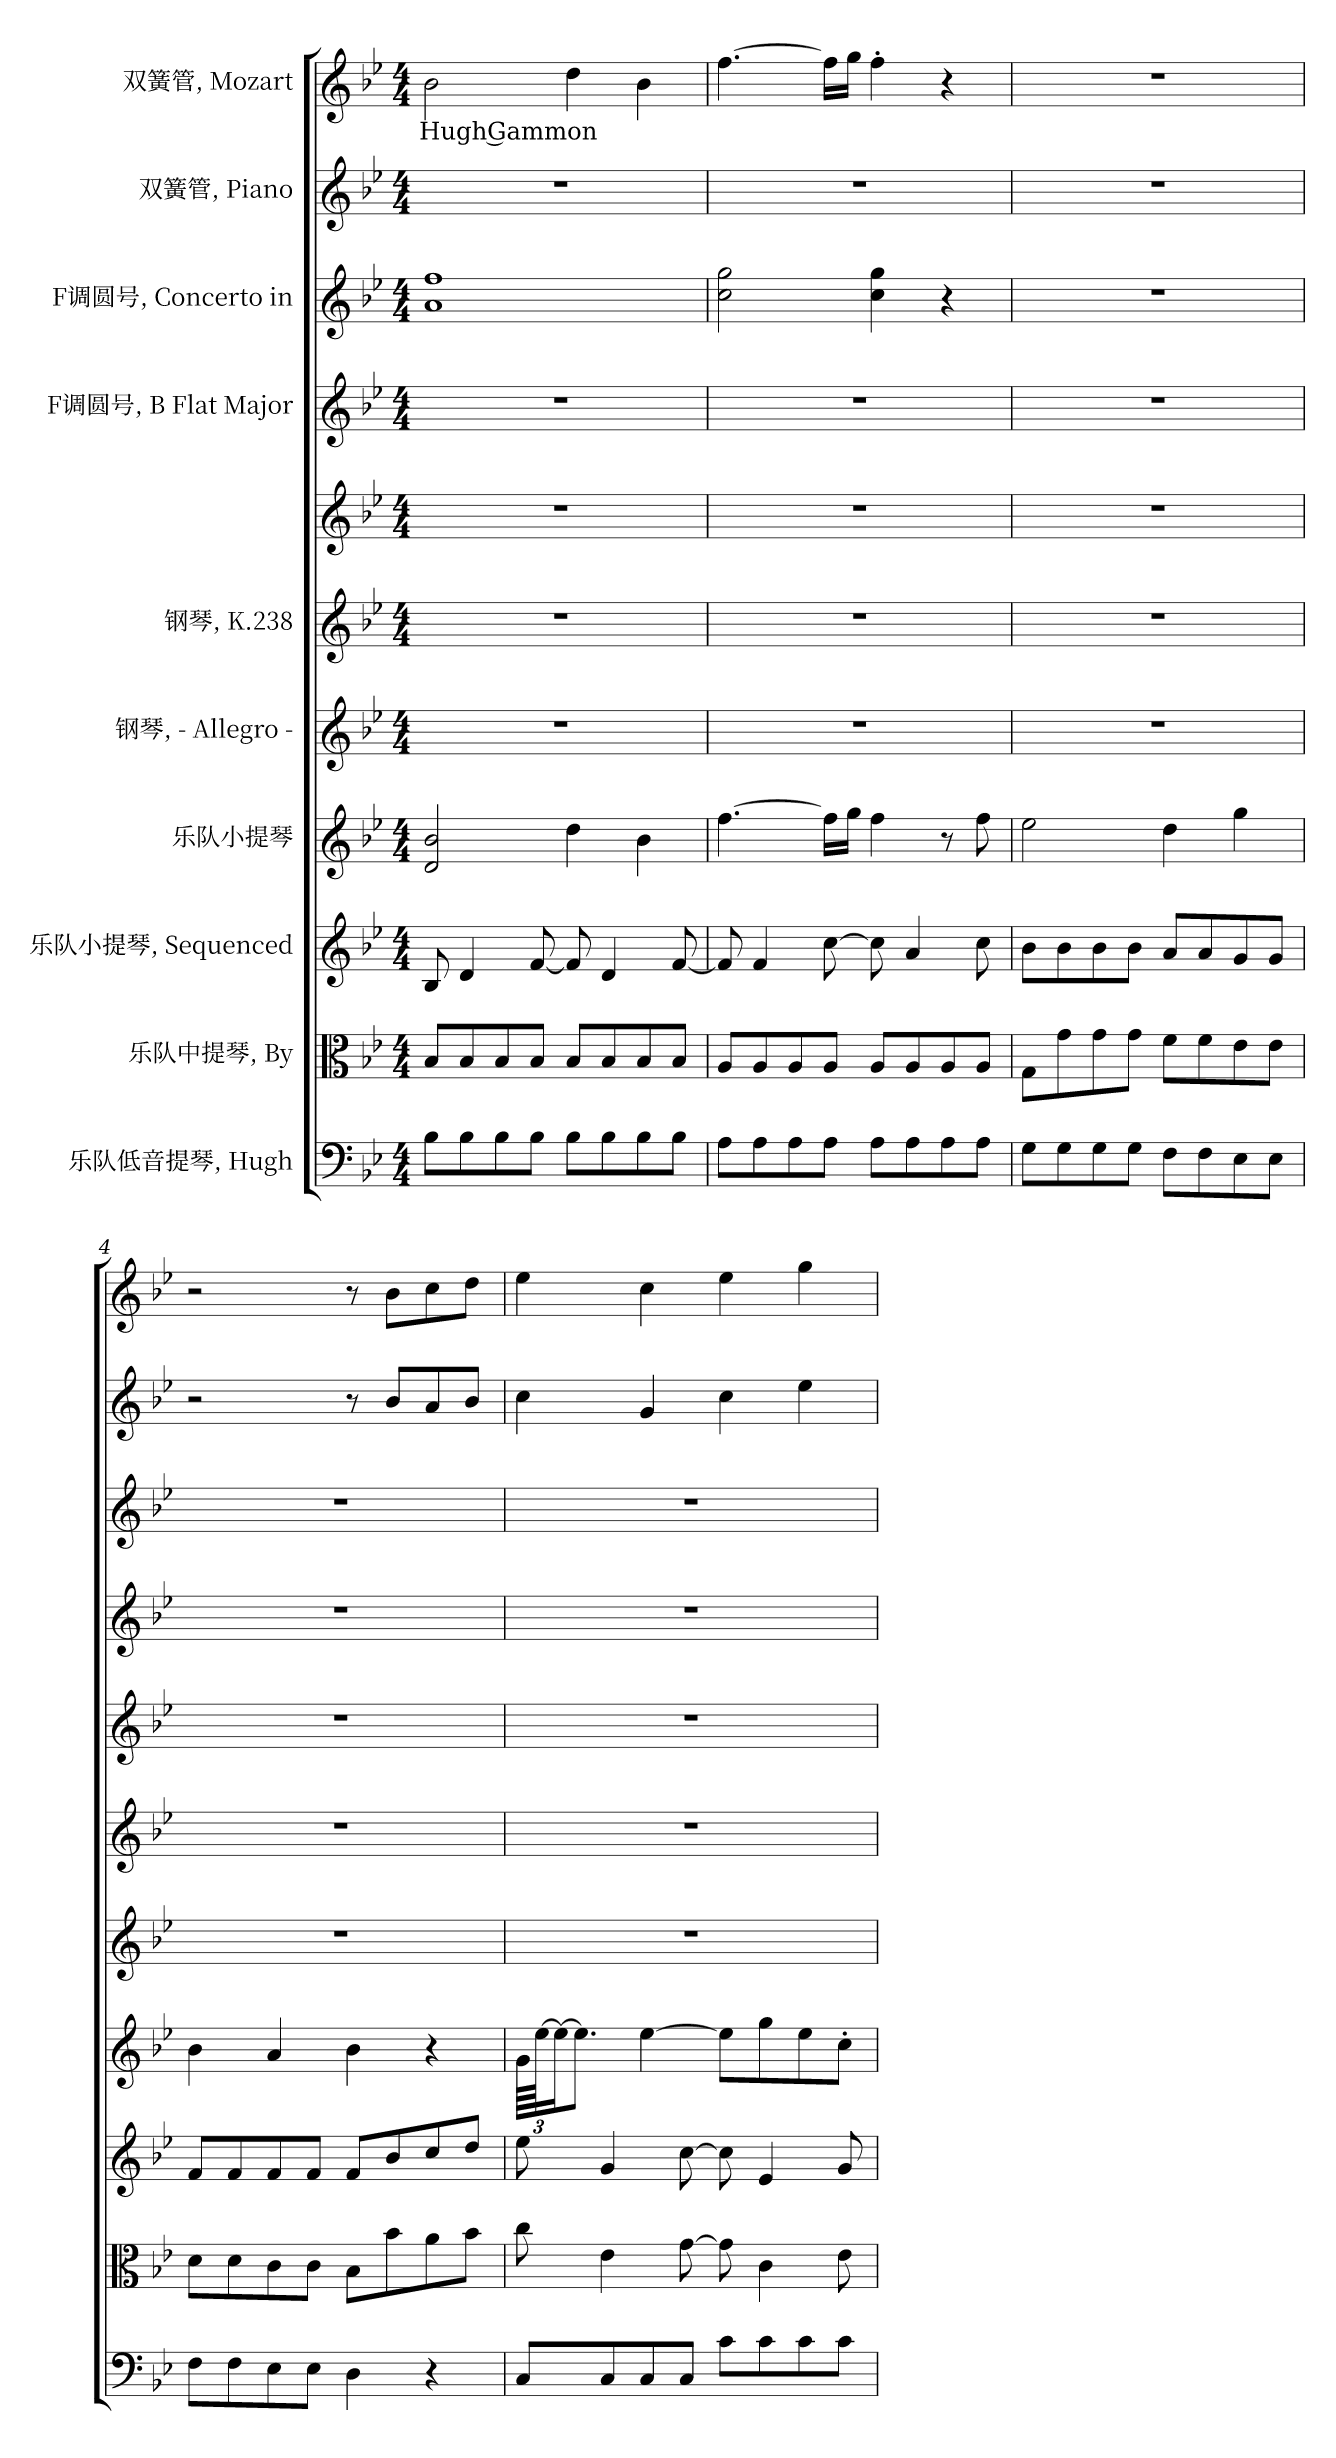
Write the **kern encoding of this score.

**kern	**kern	**kern	**kern	**kern	**kern	**kern	**kern	**kern	**kern	**kern	**text
*part10	*part9	*part8	*part7	*part6	*part5	*part5	*part4	*part3	*part2	*part1	*part1
*staff11	*staff10	*staff9	*staff8	*staff7	*staff6	*staff5	*staff4	*staff3	*staff2	*staff1	*staff1
*I"乐队低音提琴, Hugh	*I"乐队中提琴,   By	*I"乐队小提琴, Sequenced	*I"乐队小提琴	*I"钢琴,   -  Allegro -	*I"钢琴, K.238	*	*I"F调圆号, B Flat Major	*I"F调圆号, Concerto in	*I"双簧管, Piano	*I"双簧管, Mozart	*
*clefF4	*clefC3	*clefG2	*clefG2	*clefG2	*clefG2	*clefG2	*clefG2	*clefG2	*clefG2	*clefG2	*
*ITrd7c12	*	*	*	*	*	*	*ITrd4c7	*ITrd4c7	*	*	*
*k[b-e-]	*k[b-e-]	*k[b-e-]	*k[b-e-]	*k[b-e-]	*k[b-e-]	*k[b-e-]	*k[b-e-a-]	*k[b-e-a-]	*k[b-e-]	*k[b-e-]	*
*M4/4	*M4/4	*M4/4	*M4/4	*M4/4	*M4/4	*M4/4	*M4/4	*M4/4	*M4/4	*M4/4	*
*MM120	*MM120	*MM120	*MM120	*MM120	*MM120	*MM120	*MM120	*MM120	*MM120	*MM120	*
=1	=1	=1	=1	=1	=1	=1	=1	=1	=1	=1	=1
8BB-\L	8B-/L	8B-/	2d/ 2b-/	1r	1r	1r	1r	1d 1b-	1r	2b-\	Hugh Gammon
8BB-\	8B-/	4d/	.	.	.	.	.	.	.	.	.
8BB-\	8B-/	.	.	.	.	.	.	.	.	.	.
8BB-\J	8B-/J	[8f/	.	.	.	.	.	.	.	.	.
8BB-\L	8B-/L	8f/]	4dd\	.	.	.	.	.	.	4dd\	.
8BB-\	8B-/	4d/	.	.	.	.	.	.	.	.	.
8BB-\	8B-/	.	4b-\	.	.	.	.	.	.	4b-\	.
8BB-\J	8B-/J	[8f/	.	.	.	.	.	.	.	.	.
=2	=2	=2	=2	=2	=2	=2	=2	=2	=2	=2	=2
8AA\L	8A/L	8f/]	[4.ff\	1r	1r	1r	1r	2f\ 2cc\	1r	[4.ff\	.
8AA\	8A/	4f/	.	.	.	.	.	.	.	.	.
8AA\	8A/	.	.	.	.	.	.	.	.	.	.
8AA\J	8A/J	[8cc\	16ff\LL]	.	.	.	.	.	.	16ff\LL]	.
.	.	.	16gg\JJ	.	.	.	.	.	.	16gg\JJ	.
8AA\L	8A/L	8cc\]	4ff\	.	.	.	.	4f\ 4cc\	.	4ff'\	.
8AA\	8A/	4a/	.	.	.	.	.	.	.	.	.
8AA\	8A/	.	8r	.	.	.	.	4r	.	4r	.
8AA\J	8A/J	8cc\	8ff\	.	.	.	.	.	.	.	.
=3	=3	=3	=3	=3	=3	=3	=3	=3	=3	=3	=3
8GG\L	8G\L	8b-\L	2ee-\	1r	1r	1r	1r	1r	1r	1r	.
8GG\	8g\	8b-\	.	.	.	.	.	.	.	.	.
8GG\	8g\	8b-\	.	.	.	.	.	.	.	.	.
8GG\J	8g\J	8b-\J	.	.	.	.	.	.	.	.	.
8FF\L	8f\L	8a/L	4dd\	.	.	.	.	.	.	.	.
8FF\	8f\	8a/	.	.	.	.	.	.	.	.	.
8EE-\	8e-\	8g/	4gg\	.	.	.	.	.	.	.	.
8EE-\J	8e-\J	8g/J	.	.	.	.	.	.	.	.	.
!!LO:PB:g=z
=4	=4	=4	=4	=4	=4	=4	=4	=4	=4	=4	=4
8FF\L	8d\L	8f/L	4b-\	1r	1r	1r	1r	1r	2r	2r	.
8FF\	8d\	8f/	.	.	.	.	.	.	.	.	.
8EE-\	8c\	8f/	4a/	.	.	.	.	.	.	.	.
8EE-\J	8c\J	8f/J	.	.	.	.	.	.	.	.	.
4DD\	8B-\L	8f/L	4b-\	.	.	.	.	.	8r	8r	.
.	8b-\	8b-/	.	.	.	.	.	.	8b-/L	8b-\L	.
4r	8a\	8cc/	4r	.	.	.	.	.	8a/	8cc\	.
.	8b-\J	8dd/J	.	.	.	.	.	.	8b-/J	8dd\J	.
=5	=5	=5	=5	=5	=5	=5	=5	=5	=5	=5	=5
*	*	*	*Xbrackettup	*	*	*	*	*	*	*	*
8CC/L	8cc\	8ee-\	96g\LLLL	1r	1r	1r	1r	1r	4cc\	4ee-\	.
.	.	.	[96ee-\JJ	.	.	.	.	.	.	.	.
.	.	.	24ee-\J_	.	.	.	.	.	.	.	.
.	.	.	8.ee-\J]	.	.	.	.	.	.	.	.
8CC/	4e-\	4g/	.	.	.	.	.	.	.	.	.
8CC/	.	.	[4ee-\	.	.	.	.	.	4g/	4cc\	.
8CC/J	[8g\	[8cc\	.	.	.	.	.	.	.	.	.
8C\L	8g\]	8cc\]	8ee-\L]	.	.	.	.	.	4cc\	4ee-\	.
8C\	4c\	4e-/	8gg\	.	.	.	.	.	.	.	.
8C\	.	.	8ee-\	.	.	.	.	.	4ee-\	4gg\	.
8C\J	8e-\	8g/	8cc'\J	.	.	.	.	.	.	.	.
=	=	=	=	=	=	=	=	=	=	=	=
*-	*-	*-	*-	*-	*-	*-	*-	*-	*-	*-	*-
